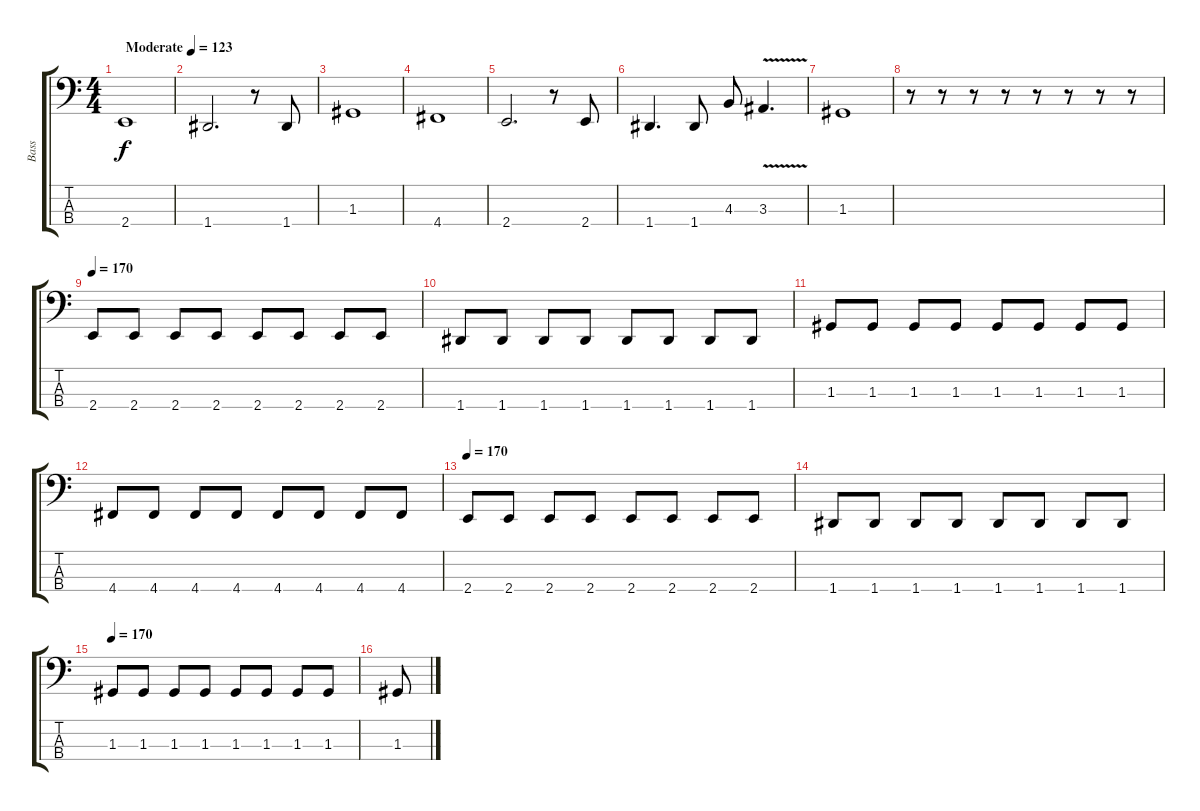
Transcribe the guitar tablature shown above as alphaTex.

\track ("Bass" "Bass") {instrument electricbassfinger}
\staff {score tabs}
\tuning (F2 C2 G1 D1) {hide}
\ts (4 4)
\tempo (123 "Moderate")
\clef f4
\ks c
2.4.1{dy f instrument electricbassfinger} |
1.4.2{d} r.8 1.4.8 |
1.3.1 |
4.4.1 |
2.4.2{d} r.8 2.4.8 |
1.4.4{d} 1.4.8 4.3.8 3.3{v}.4{d} |
1.3.1 |
r.8 r.8 r.8 r.8 r.8 r.8 r.8 r.8 |
\tempo 170
2.4.8 2.4.8 2.4.8 2.4.8 2.4.8 2.4.8 2.4.8 2.4.8 |
1.4.8 1.4.8 1.4.8 1.4.8 1.4.8 1.4.8 1.4.8 1.4.8 |
1.3.8 1.3.8 1.3.8 1.3.8 1.3.8 1.3.8 1.3.8 1.3.8 |
4.4.8 4.4.8 4.4.8 4.4.8 4.4.8 4.4.8 4.4.8 4.4.8 |
\tempo 170
2.4.8 2.4.8 2.4.8 2.4.8 2.4.8 2.4.8 2.4.8 2.4.8 |
1.4.8 1.4.8 1.4.8 1.4.8 1.4.8 1.4.8 1.4.8 1.4.8 |
\tempo 170
1.3.8 1.3.8 1.3.8 1.3.8 1.3.8 1.3.8 1.3.8 1.3.8 |
1.3.8
